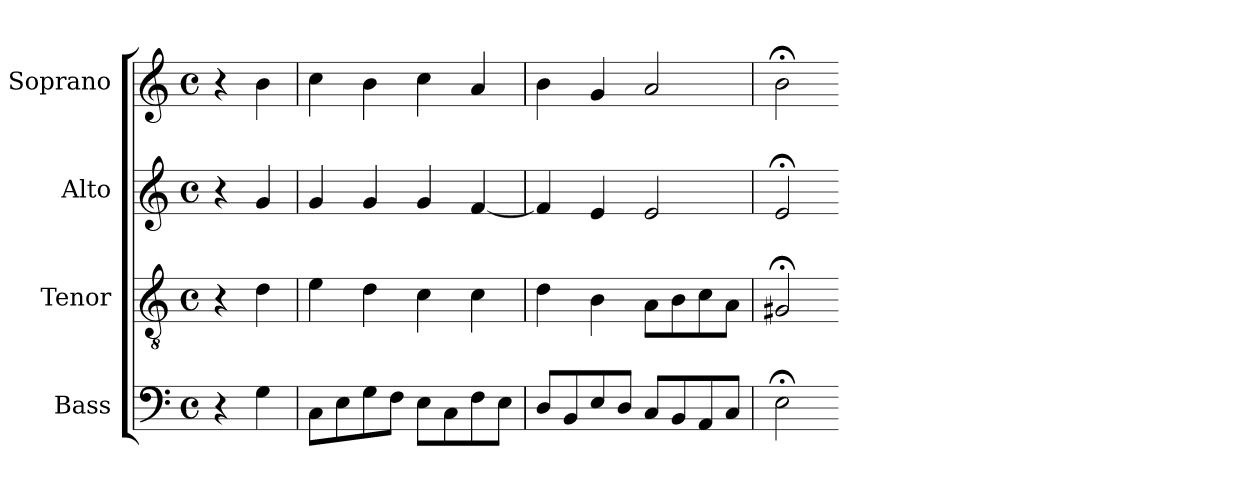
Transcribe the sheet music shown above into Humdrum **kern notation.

**kern	**kern	**kern	**kern
*part4	*part3	*part2	*part1
*staff4	*staff3	*staff2	*staff1
*I"Bass	*I"Tenor	*I"Alto	*I"Soprano
*I'B	*I'T	*I'A	*I'S
*clefF4	*clefGv2	*clefG2	*clefG2
*k[]	*k[]	*k[]	*k[]
*C:	*C:	*C:	*C:
*M4/4	*M4/4	*M4/4	*M4/4
*met(c)	*met(c)	*met(c)	*met(c)
*MM100	*MM100	*MM100	*MM100
=	=	=	=
4r	4r	4r	4r
4G	4d	4g	4b
=4	=4	=4	=4
8CL	4e	4g	4cc
8E	.	.	.
8G	4d	4g	4b
8FJ	.	.	.
8EL	4c	4g	4cc
8C	.	.	.
8F	4c	[4f	4a
8EJ	.	.	.
=5	=5	=5	=5
8DL	4d	4f]	4b
8BB	.	.	.
8E	4B	4e	4g
8DJ	.	.	.
8CL	8AL	2e	2a
8BB	8B	.	.
8AA	8c	.	.
8CJ	8AJ	.	.
=6	=6	=6	=6
2E;<	2G#X;<	2e;<	2b;<
=-	=-	=-	=-
*-	*-	*-	*-
